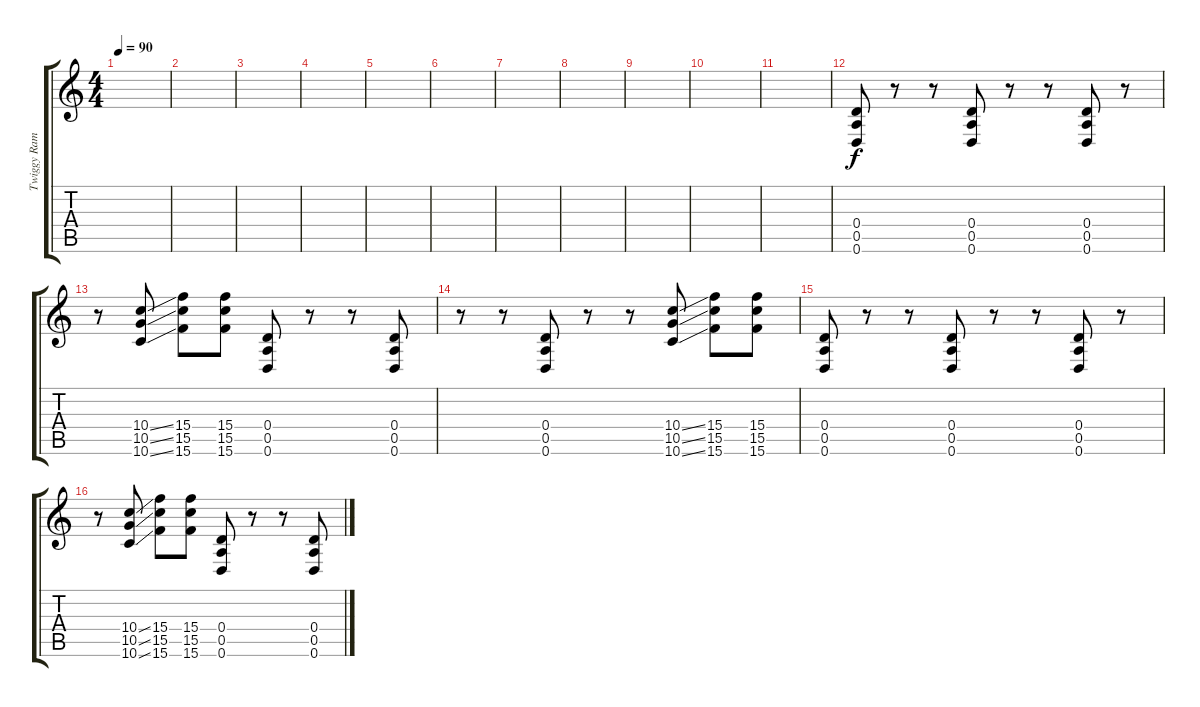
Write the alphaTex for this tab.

\track ("Twiggy Ramirez" "Twiggy Ram") {instrument acousticguitarsteel}
\staff {score tabs}
\tuning (E4 B3 G3 D3 A2 D2) {hide}
\ts (4 4)
\tempo 90
\clef g2
\ks c
|
|
|
|
|
|
|
|
|
|
|
(0.4 0.5 0.6).8{dy f instrument distortionguitar} r.8 r.8 (0.4 0.5 0.6).8 r.8 r.8 (0.4 0.5 0.6).8 r.8 |
r.8 (10.4{ss} 10.5{ss} 10.6{ss}).8 (15.4 15.5 15.6).8 (15.4 15.5 15.6).8 (0.4 0.5 0.6).8 r.8 r.8 (0.4 0.5 0.6).8 |
r.8 r.8 (0.4 0.5 0.6).8 r.8 r.8 (10.4{ss} 10.5{ss} 10.6{ss}).8 (15.4 15.5 15.6).8 (15.4 15.5 15.6).8 |
(0.4 0.5 0.6).8 r.8 r.8 (0.4 0.5 0.6).8 r.8 r.8 (0.4 0.5 0.6).8 r.8 |
r.8 (10.4{ss} 10.5{ss} 10.6{ss}).8 (15.4 15.5 15.6).8 (15.4 15.5 15.6).8 (0.4 0.5 0.6).8 r.8 r.8 (0.4 0.5 0.6).8
